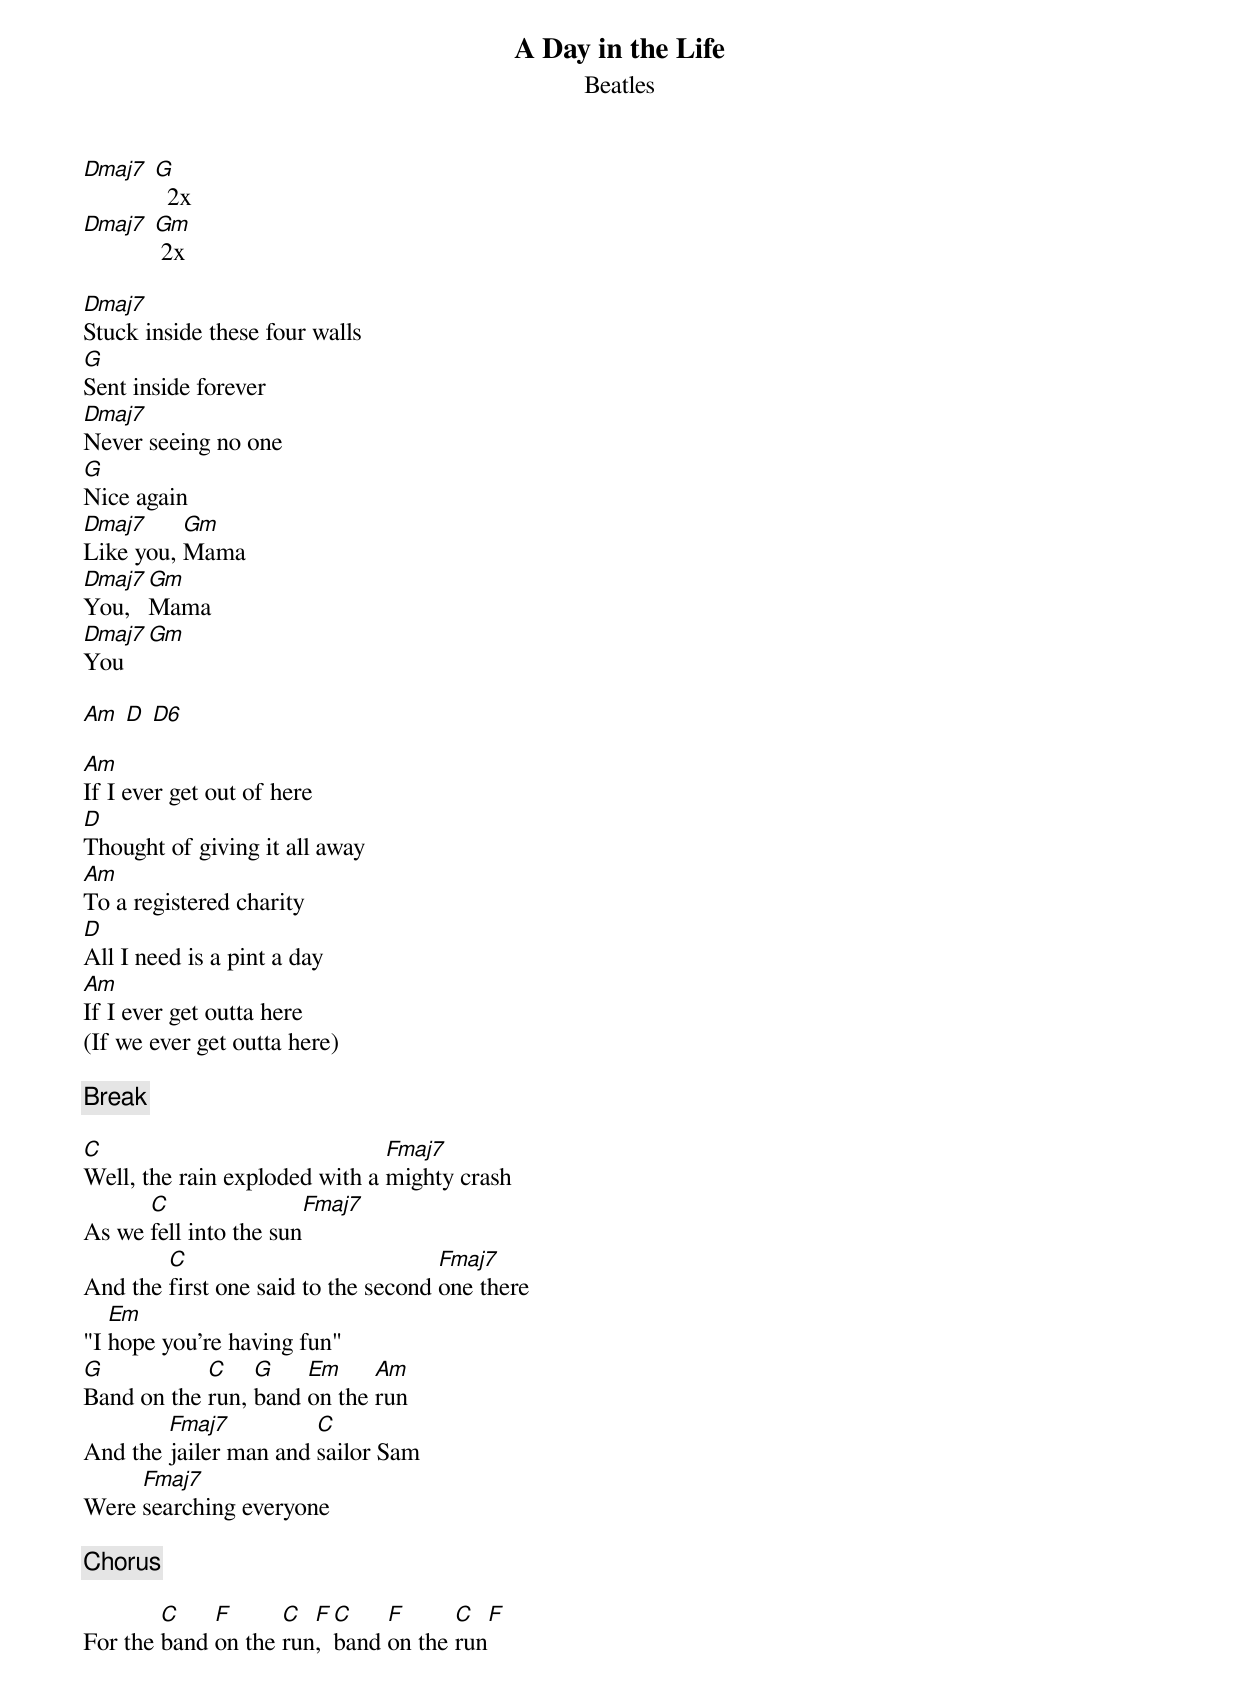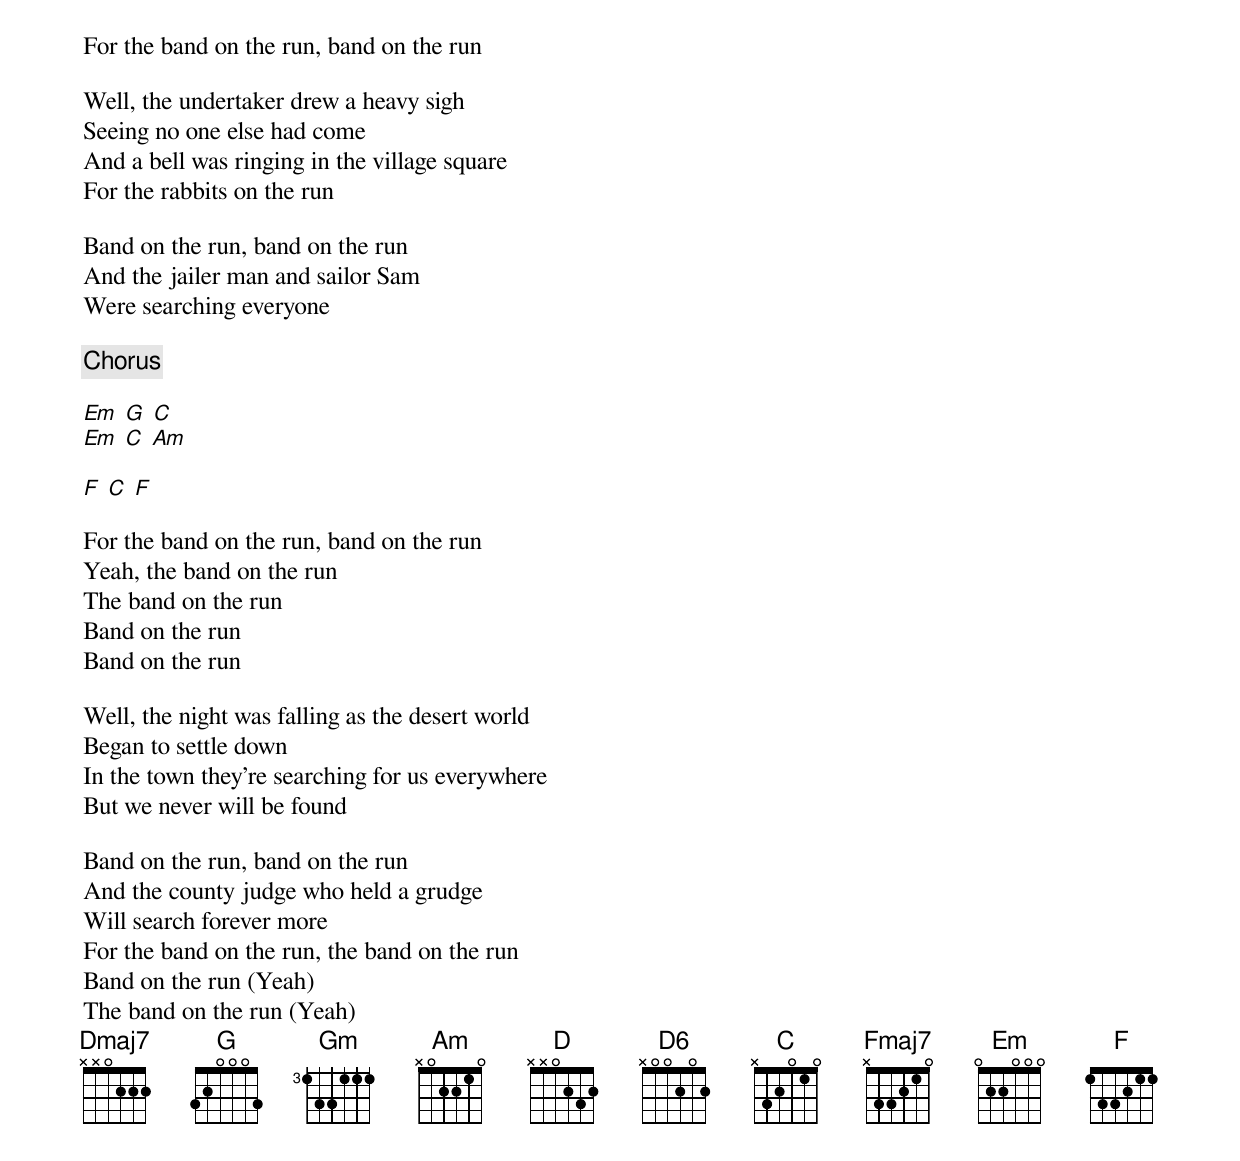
{title:A Day in the Life}
{subtitle:Beatles}
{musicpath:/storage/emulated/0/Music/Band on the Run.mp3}
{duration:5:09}
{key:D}

[Dmaj7] [G]  2x
[Dmaj7] [Gm] 2x

[Dmaj7]Stuck inside these four walls
[G]Sent inside forever
[Dmaj7]Never seeing no one
[G]Nice again
[Dmaj7]Like you, [Gm]Mama
[Dmaj7]You, [Gm]Mama
[Dmaj7]You [Gm]

[Am] [D] [D6]

[Am]If I ever get out of here
[D]Thought of giving it all away
[Am]To a registered charity
[D]All I need is a pint a day
[Am]If I ever get outta here
(If we ever get outta here)

{c:Break}

[C]Well, the rain exploded with a [Fmaj7]mighty crash
As we [C]fell into the sun[Fmaj7]
And the [C]first one said to the second [Fmaj7]one there
"I [Em]hope you're having fun"
[G]Band on the [C]run, [G]band [Em]on the [Am]run
And the [Fmaj7]jailer man and [C]sailor Sam
Were [Fmaj7]searching everyone

{c:Chorus}

For the [C]band [F]on the [C]run[F], [C]band [F]on the [C]run[F]
For the band on the run, band on the run

Well, the undertaker drew a heavy sigh
Seeing no one else had come
And a bell was ringing in the village square
For the rabbits on the run

Band on the run, band on the run
And the jailer man and sailor Sam
Were searching everyone

{c:Chorus}

[Em] [G] [C]
[Em] [C] [Am]

[F] [C] [F]

For the band on the run, band on the run
Yeah, the band on the run
The band on the run
Band on the run
Band on the run

Well, the night was falling as the desert world
Began to settle down
In the town they're searching for us everywhere
But we never will be found

Band on the run, band on the run
And the county judge who held a grudge
Will search forever more
For the band on the run, the band on the run
Band on the run (Yeah)
The band on the run (Yeah)
